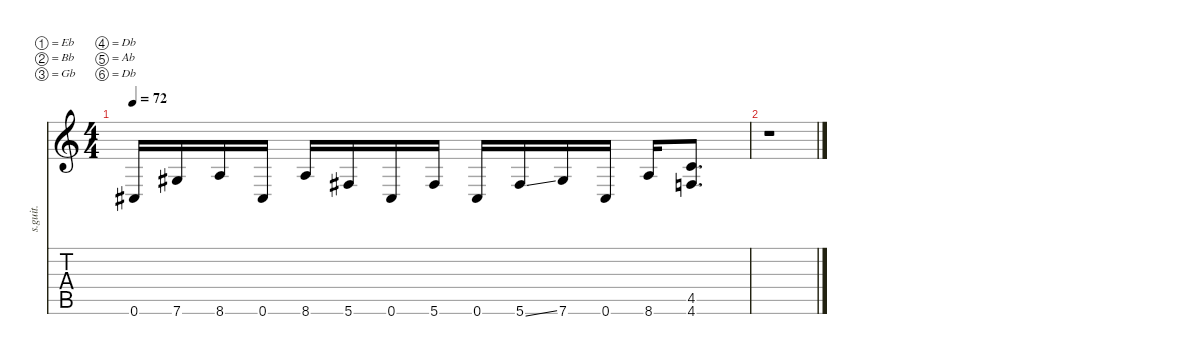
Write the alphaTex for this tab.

\defaultSystemsLayout 4
\hideDynamics
\bracketExtendMode nobrackets
\track ("Stephen Carpenter 1" "s.guit.") {instrument distortionguitar}
\staff {score tabs}
\tuning (Eb4 Bb3 Gb3 Db3 Ab2 Db2)
\ts (4 4)
\tempo 72
\clef g2
\ks c
0.6{acc #}.16{lyrics (0 "") lyrics (1 "") lyrics (2 "") lyrics (3 "") lyrics (4 "") dy fff} 7.6{acc #}.16{lyrics (0 "") lyrics (1 "") lyrics (2 "") lyrics (3 "") lyrics (4 "")} 8.6.16{lyrics (0 "") lyrics (1 "") lyrics (2 "") lyrics (3 "") lyrics (4 "")} 0.6{acc #}.16{lyrics (0 "") lyrics (1 "") lyrics (2 "") lyrics (3 "") lyrics (4 "")} 8.6.16{lyrics (0 "") lyrics (1 "") lyrics (2 "") lyrics (3 "") lyrics (4 "")} 5.6{acc #}.16{lyrics (0 "") lyrics (1 "") lyrics (2 "") lyrics (3 "") lyrics (4 "")} 0.6{acc #}.16{lyrics (0 "") lyrics (1 "") lyrics (2 "") lyrics (3 "") lyrics (4 "")} 5.6{acc #}.16{lyrics (0 "") lyrics (1 "") lyrics (2 "") lyrics (3 "") lyrics (4 "")} 0.6{acc #}.16{lyrics (0 "") lyrics (1 "") lyrics (2 "") lyrics (3 "") lyrics (4 "")} 5.6{ss acc #}.16{lyrics (0 "") lyrics (1 "") lyrics (2 "") lyrics (3 "") lyrics (4 "")} 7.6{acc #}.16{lyrics (0 "") lyrics (1 "") lyrics (2 "") lyrics (3 "") lyrics (4 "")} 0.6{acc #}.16{lyrics (0 "") lyrics (1 "") lyrics (2 "") lyrics (3 "") lyrics (4 "")} 8.6.16{lyrics (0 "") lyrics (1 "") lyrics (2 "") lyrics (3 "") lyrics (4 "")} (4.5 4.6).8{d lyrics (0 "") lyrics (1 "") lyrics (2 "") lyrics (3 "") lyrics (4 "")} |
r.1
